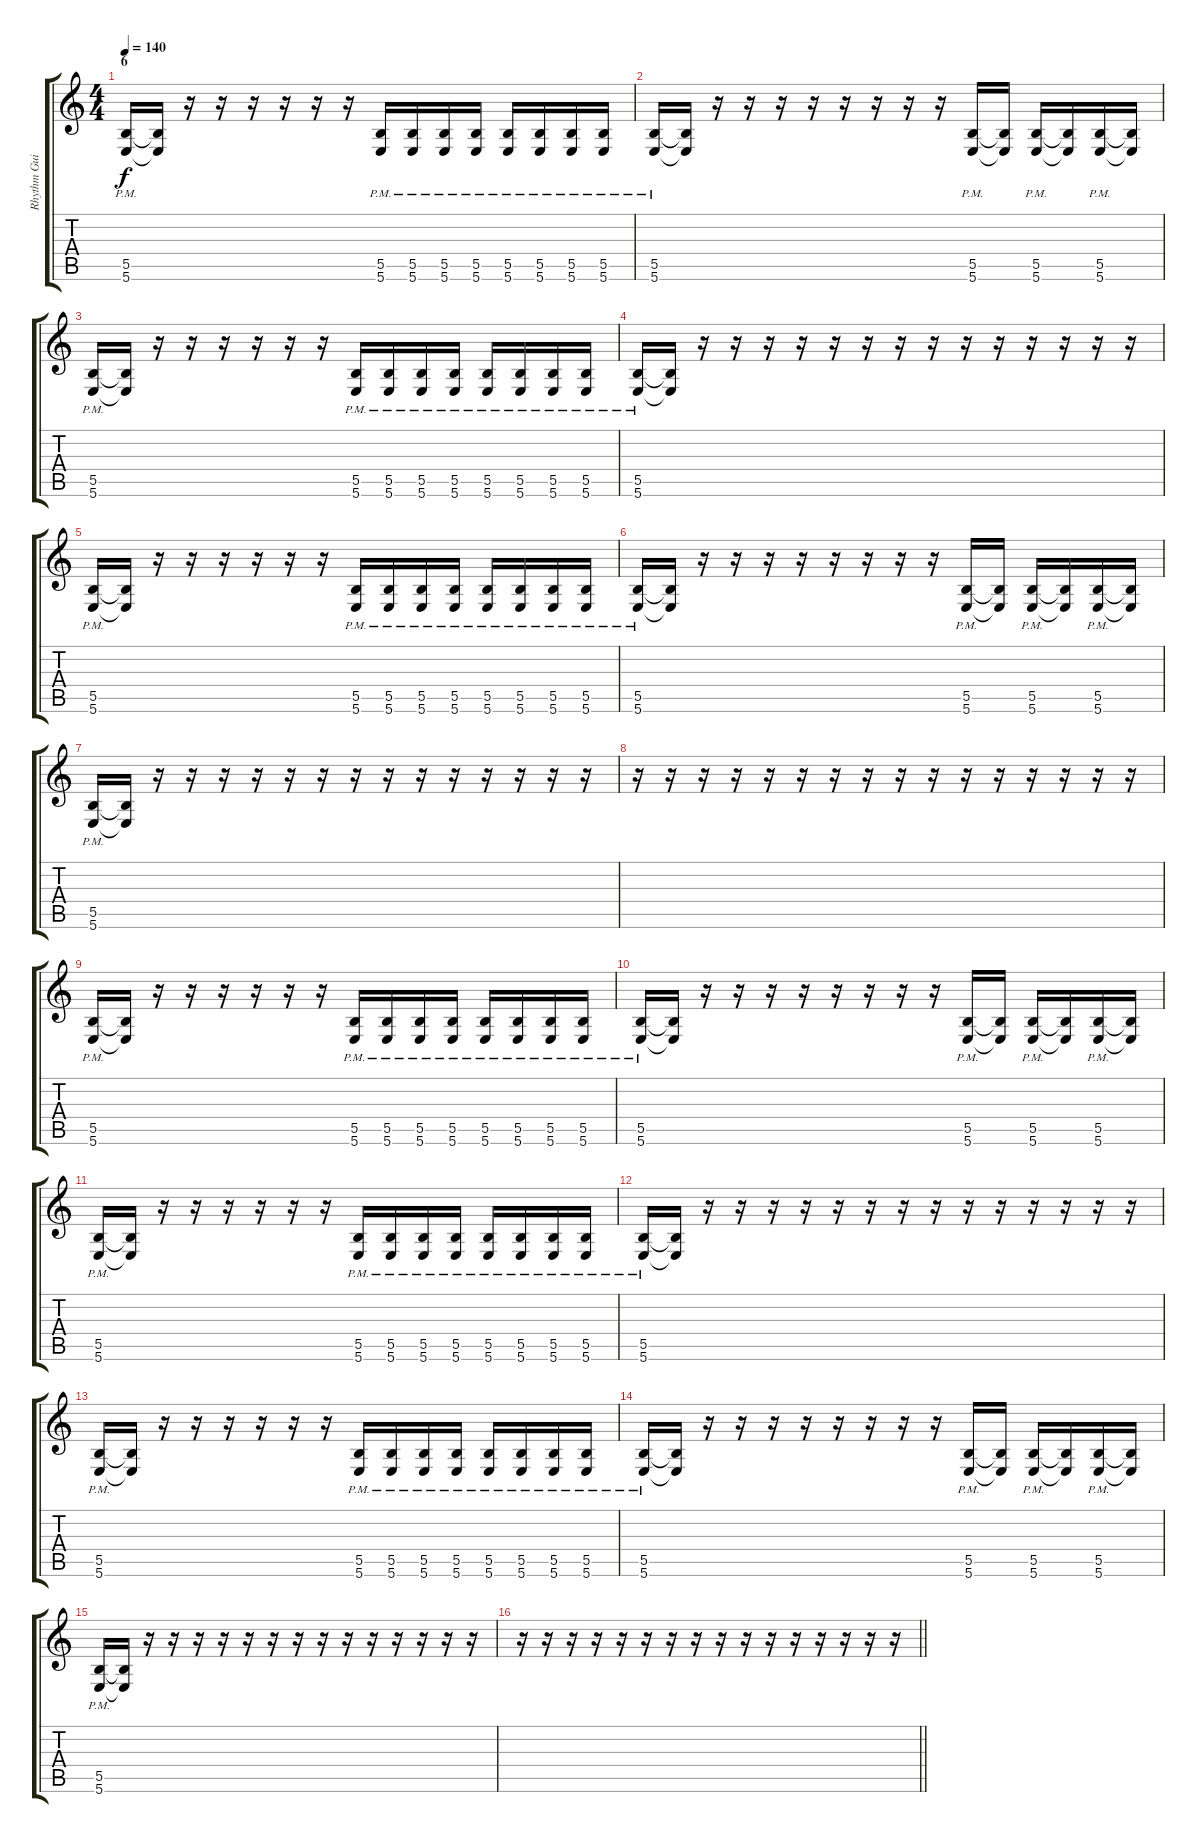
\track ("Rhythm Guitar 2" "Rhythm Gui") {instrument distortionguitar}
\staff {score tabs}
\tuning (Db4 Ab3 E3 B2 Gb2 B1) {hide}
\ts (4 4)
\section ("" "6")
\tempo 140
\clef g2
\ks c
(5.5{pm} 5.6{pm}).16{dy f} (5.5{t} 5.6{t}).16 r.16 r.16 r.16 r.16 r.16 r.16 (5.5{pm} 5.6{pm}).16 (5.5{pm} 5.6{pm}).16 (5.5{pm} 5.6{pm}).16 (5.5{pm} 5.6{pm}).16 (5.5{pm} 5.6{pm}).16 (5.5{pm} 5.6{pm}).16 (5.5{pm} 5.6{pm}).16 (5.5{pm} 5.6{pm}).16 |
(5.5{pm} 5.6{pm}).16 (5.5{t} 5.6{t}).16 r.16 r.16 r.16 r.16 r.16 r.16 r.16 r.16 (5.5{pm} 5.6{pm}).16 (5.5{t} 5.6{t}).16 (5.5{pm} 5.6{pm}).16 (5.5{t} 5.6{t}).16 (5.5{pm} 5.6{pm}).16 (5.5{t} 5.6{t}).16 |
(5.5{pm} 5.6{pm}).16 (5.5{t} 5.6{t}).16 r.16 r.16 r.16 r.16 r.16 r.16 (5.5{pm} 5.6{pm}).16 (5.5{pm} 5.6{pm}).16 (5.5{pm} 5.6{pm}).16 (5.5{pm} 5.6{pm}).16 (5.5{pm} 5.6{pm}).16 (5.5{pm} 5.6{pm}).16 (5.5{pm} 5.6{pm}).16 (5.5{pm} 5.6{pm}).16 |
(5.5{pm} 5.6{pm}).16 (5.5{t} 5.6{t}).16 r.16 r.16 r.16 r.16 r.16 r.16 r.16 r.16 r.16 r.16 r.16 r.16 r.16 r.16 |
(5.5{pm} 5.6{pm}).16 (5.5{t} 5.6{t}).16 r.16 r.16 r.16 r.16 r.16 r.16 (5.5{pm} 5.6{pm}).16 (5.5{pm} 5.6{pm}).16 (5.5{pm} 5.6{pm}).16 (5.5{pm} 5.6{pm}).16 (5.5{pm} 5.6{pm}).16 (5.5{pm} 5.6{pm}).16 (5.5{pm} 5.6{pm}).16 (5.5{pm} 5.6{pm}).16 |
(5.5{pm} 5.6{pm}).16 (5.5{t} 5.6{t}).16 r.16 r.16 r.16 r.16 r.16 r.16 r.16 r.16 (5.5{pm} 5.6{pm}).16 (5.5{t} 5.6{t}).16 (5.5{pm} 5.6{pm}).16 (5.5{t} 5.6{t}).16 (5.5{pm} 5.6{pm}).16 (5.5{t} 5.6{t}).16 |
(5.5{pm} 5.6{pm}).16 (5.5{t} 5.6{t}).16 r.16 r.16 r.16 r.16 r.16 r.16 r.16 r.16 r.16 r.16 r.16 r.16 r.16 r.16 |
r.16 r.16 r.16 r.16 r.16 r.16 r.16 r.16 r.16 r.16 r.16 r.16 r.16 r.16 r.16 r.16 |
(5.5{pm} 5.6{pm}).16 (5.5{t} 5.6{t}).16 r.16 r.16 r.16 r.16 r.16 r.16 (5.5{pm} 5.6{pm}).16 (5.5{pm} 5.6{pm}).16 (5.5{pm} 5.6{pm}).16 (5.5{pm} 5.6{pm}).16 (5.5{pm} 5.6{pm}).16 (5.5{pm} 5.6{pm}).16 (5.5{pm} 5.6{pm}).16 (5.5{pm} 5.6{pm}).16 |
(5.5{pm} 5.6{pm}).16 (5.5{t} 5.6{t}).16 r.16 r.16 r.16 r.16 r.16 r.16 r.16 r.16 (5.5{pm} 5.6{pm}).16 (5.5{t} 5.6{t}).16 (5.5{pm} 5.6{pm}).16 (5.5{t} 5.6{t}).16 (5.5{pm} 5.6{pm}).16 (5.5{t} 5.6{t}).16 |
(5.5{pm} 5.6{pm}).16 (5.5{t} 5.6{t}).16 r.16 r.16 r.16 r.16 r.16 r.16 (5.5{pm} 5.6{pm}).16 (5.5{pm} 5.6{pm}).16 (5.5{pm} 5.6{pm}).16 (5.5{pm} 5.6{pm}).16 (5.5{pm} 5.6{pm}).16 (5.5{pm} 5.6{pm}).16 (5.5{pm} 5.6{pm}).16 (5.5{pm} 5.6{pm}).16 |
(5.5{pm} 5.6{pm}).16 (5.5{t} 5.6{t}).16 r.16 r.16 r.16 r.16 r.16 r.16 r.16 r.16 r.16 r.16 r.16 r.16 r.16 r.16 |
(5.5{pm} 5.6{pm}).16 (5.5{t} 5.6{t}).16 r.16 r.16 r.16 r.16 r.16 r.16 (5.5{pm} 5.6{pm}).16 (5.5{pm} 5.6{pm}).16 (5.5{pm} 5.6{pm}).16 (5.5{pm} 5.6{pm}).16 (5.5{pm} 5.6{pm}).16 (5.5{pm} 5.6{pm}).16 (5.5{pm} 5.6{pm}).16 (5.5{pm} 5.6{pm}).16 |
(5.5{pm} 5.6{pm}).16 (5.5{t} 5.6{t}).16 r.16 r.16 r.16 r.16 r.16 r.16 r.16 r.16 (5.5{pm} 5.6{pm}).16 (5.5{t} 5.6{t}).16 (5.5{pm} 5.6{pm}).16 (5.5{t} 5.6{t}).16 (5.5{pm} 5.6{pm}).16 (5.5{t} 5.6{t}).16 |
(5.5{pm} 5.6{pm}).16 (5.5{t} 5.6{t}).16 r.16 r.16 r.16 r.16 r.16 r.16 r.16 r.16 r.16 r.16 r.16 r.16 r.16 r.16 |
\barLineRight lightlight
r.16 r.16 r.16 r.16 r.16 r.16 r.16 r.16 r.16 r.16 r.16 r.16 r.16 r.16 r.16 r.16
